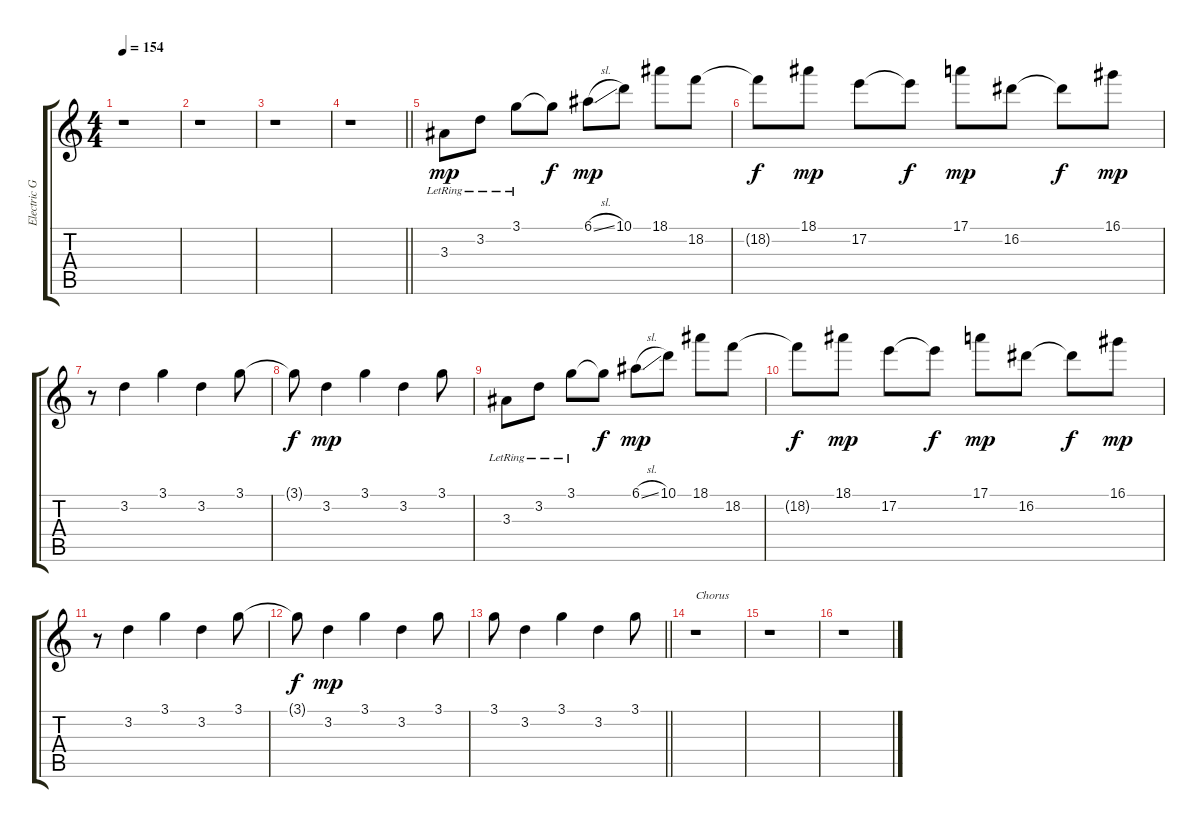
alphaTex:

\track ("Electric Guitar 2" "Electric G") {instrument overdrivenguitar}
\staff {score tabs}
\tuning (E4 B3 G3 D3 A2 E2) {hide}
\ts (4 4)
\tempo 154
\clef g2
\ks c
r.1{dy f} |
r.1 |
r.1 |
\barLineRight lightlight
r.1 |
3.3{lr}.8{dy mp} 3.2{lr}.8 3.1{lr}.8 3.1{t}.8{dy f} 6.1{sl}.8{dy mp} 10.1.8 18.1.8 18.2.8 |
18.2{t}.8{dy f} 18.1.8{dy mp} 17.2.8 17.2{t}.8{dy f} 17.1.8{dy mp} 16.2.8 16.2{t}.8{dy f} 16.1.8{dy mp} |
r.8 3.2.4 3.1.4 3.2.4 3.1.8 |
3.1{t}.8{dy f} 3.2.4{dy mp} 3.1.4 3.2.4 3.1.8 |
3.3{lr}.8 3.2{lr}.8 3.1{lr}.8 3.1{t}.8{dy f} 6.1{sl}.8{dy mp} 10.1.8 18.1.8 18.2.8 |
18.2{t}.8{dy f} 18.1.8{dy mp} 17.2.8 17.2{t}.8{dy f} 17.1.8{dy mp} 16.2.8 16.2{t}.8{dy f} 16.1.8{dy mp} |
r.8 3.2.4 3.1.4 3.2.4 3.1.8 |
3.1{t}.8{dy f} 3.2.4{dy mp} 3.1.4 3.2.4 3.1.8 |
\barLineRight lightlight
3.1.8 3.2.4 3.1.4 3.2.4 3.1.8 |
r.1{txt "Chorus"} |
r.1 |
r.1
